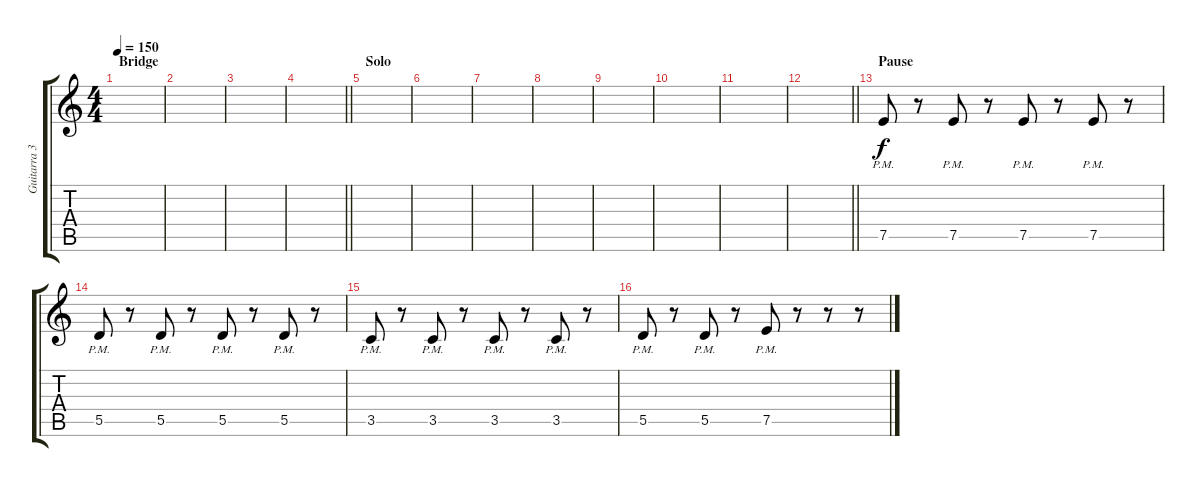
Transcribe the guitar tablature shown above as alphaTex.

\track ("Guitarra 3" "Guitarra 3") {instrument acousticguitarsteel}
\staff {score tabs}
\tuning (E4 B3 G3 D3 A2 E2) {hide}
\ts (4 4)
\section ("" "Bridge")
\tempo 150
\clef g2
\ks c
|
|
|
\barLineRight lightlight
|
\section ("" "Solo")
|
|
|
|
|
|
|
\barLineRight lightlight
|
\section ("" "Pause")
7.5{pm}.8 r.8 7.5{pm}.8 r.8 7.5{pm}.8 r.8 7.5{pm}.8 r.8 |
5.5{pm}.8 r.8 5.5{pm}.8 r.8 5.5{pm}.8 r.8 5.5{pm}.8 r.8 |
3.5{pm}.8 r.8 3.5{pm}.8 r.8 3.5{pm}.8 r.8 3.5{pm}.8 r.8 |
5.5{pm}.8 r.8 5.5{pm}.8 r.8 7.5{pm}.8 r.8 r.8 r.8
